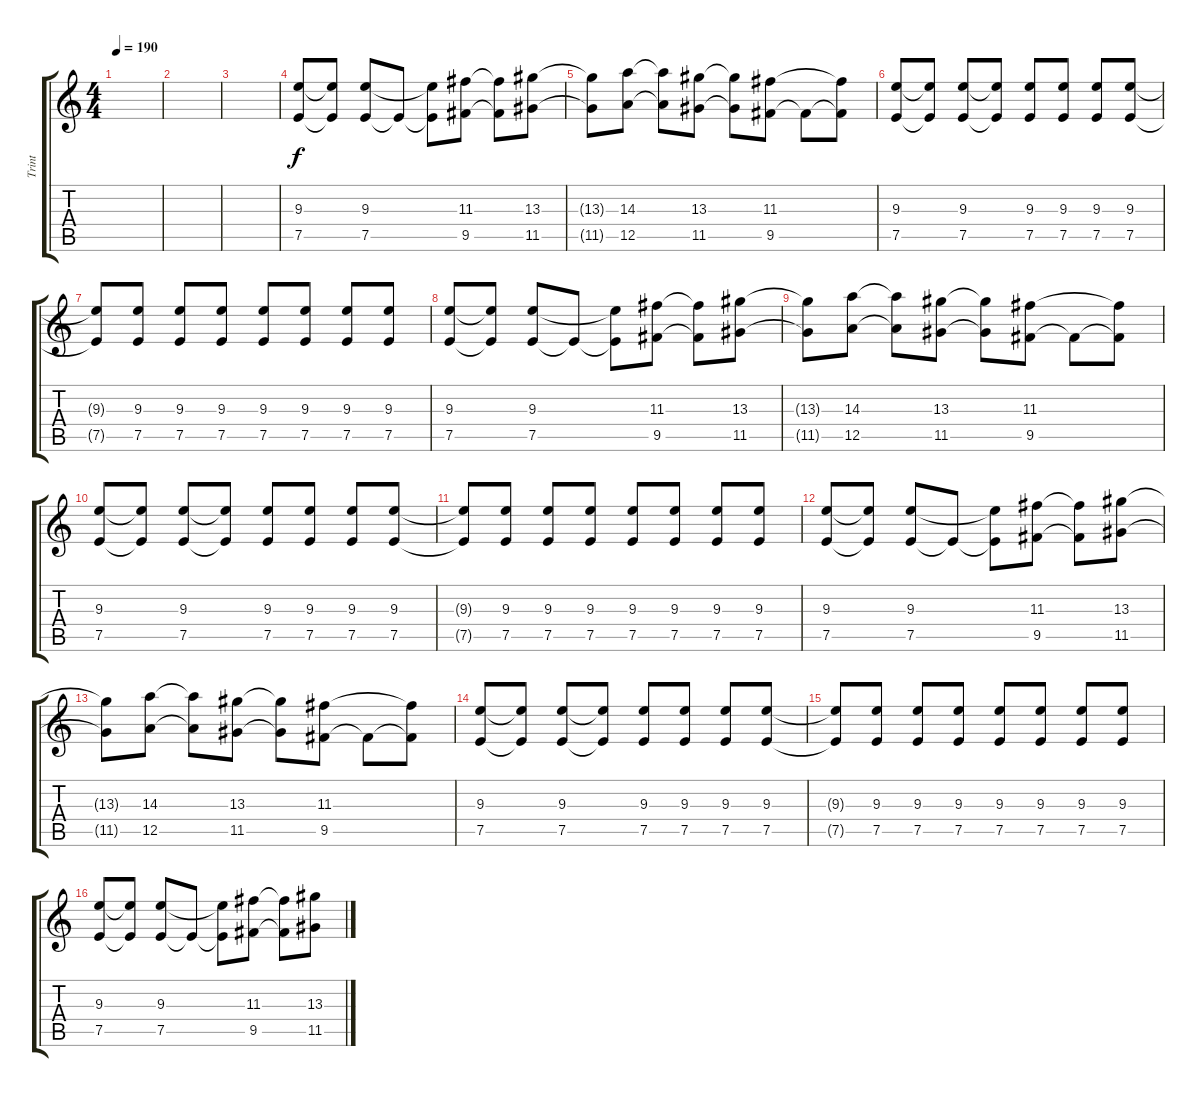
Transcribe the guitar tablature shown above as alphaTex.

\track ("Trint" "Trint") {instrument acousticguitarsteel}
\staff {score tabs}
\tuning (E4 B3 G3 D3 A2 E2) {hide}
\ts (4 4)
\tempo 190
\clef g2
\ks c
|
|
|
(9.3 7.5).8 (9.3{t} 7.5{t}).8 (9.3 7.5).8 7.5{t}.8 (9.3{t} 7.5{t}).8 (11.3 9.5).8 (11.3{t} 9.5{t}).8 (13.3 11.5).8 |
(13.3{t} 11.5{t}).8 (14.3 12.5).8 (14.3{t} 12.5{t}).8 (13.3 11.5).8 (13.3{t} 11.5{t}).8 (11.3 9.5).8 9.5{t}.8 (11.3{t} 9.5{t}).8 |
(9.3 7.5).8 (9.3{t} 7.5{t}).8 (9.3 7.5).8 (9.3{t} 7.5{t}).8 (9.3 7.5).8 (9.3 7.5).8 (9.3 7.5).8 (9.3 7.5).8 |
(9.3{t} 7.5{t}).8 (9.3 7.5).8 (9.3 7.5).8 (9.3 7.5).8 (9.3 7.5).8 (9.3 7.5).8 (9.3 7.5).8 (9.3 7.5).8 |
(9.3 7.5).8 (9.3{t} 7.5{t}).8 (9.3 7.5).8 7.5{t}.8 (9.3{t} 7.5{t}).8 (11.3 9.5).8 (11.3{t} 9.5{t}).8 (13.3 11.5).8 |
(13.3{t} 11.5{t}).8 (14.3 12.5).8 (14.3{t} 12.5{t}).8 (13.3 11.5).8 (13.3{t} 11.5{t}).8 (11.3 9.5).8 9.5{t}.8 (11.3{t} 9.5{t}).8 |
(9.3 7.5).8 (9.3{t} 7.5{t}).8 (9.3 7.5).8 (9.3{t} 7.5{t}).8 (9.3 7.5).8 (9.3 7.5).8 (9.3 7.5).8 (9.3 7.5).8 |
(9.3{t} 7.5{t}).8 (9.3 7.5).8 (9.3 7.5).8 (9.3 7.5).8 (9.3 7.5).8 (9.3 7.5).8 (9.3 7.5).8 (9.3 7.5).8 |
(9.3 7.5).8 (9.3{t} 7.5{t}).8 (9.3 7.5).8 7.5{t}.8 (9.3{t} 7.5{t}).8 (11.3 9.5).8 (11.3{t} 9.5{t}).8 (13.3 11.5).8 |
(13.3{t} 11.5{t}).8 (14.3 12.5).8 (14.3{t} 12.5{t}).8 (13.3 11.5).8 (13.3{t} 11.5{t}).8 (11.3 9.5).8 9.5{t}.8 (11.3{t} 9.5{t}).8 |
(9.3 7.5).8 (9.3{t} 7.5{t}).8 (9.3 7.5).8 (9.3{t} 7.5{t}).8 (9.3 7.5).8 (9.3 7.5).8 (9.3 7.5).8 (9.3 7.5).8 |
(9.3{t} 7.5{t}).8 (9.3 7.5).8 (9.3 7.5).8 (9.3 7.5).8 (9.3 7.5).8 (9.3 7.5).8 (9.3 7.5).8 (9.3 7.5).8 |
(9.3 7.5).8 (9.3{t} 7.5{t}).8 (9.3 7.5).8 7.5{t}.8 (9.3{t} 7.5{t}).8 (11.3 9.5).8 (11.3{t} 9.5{t}).8 (13.3 11.5).8
